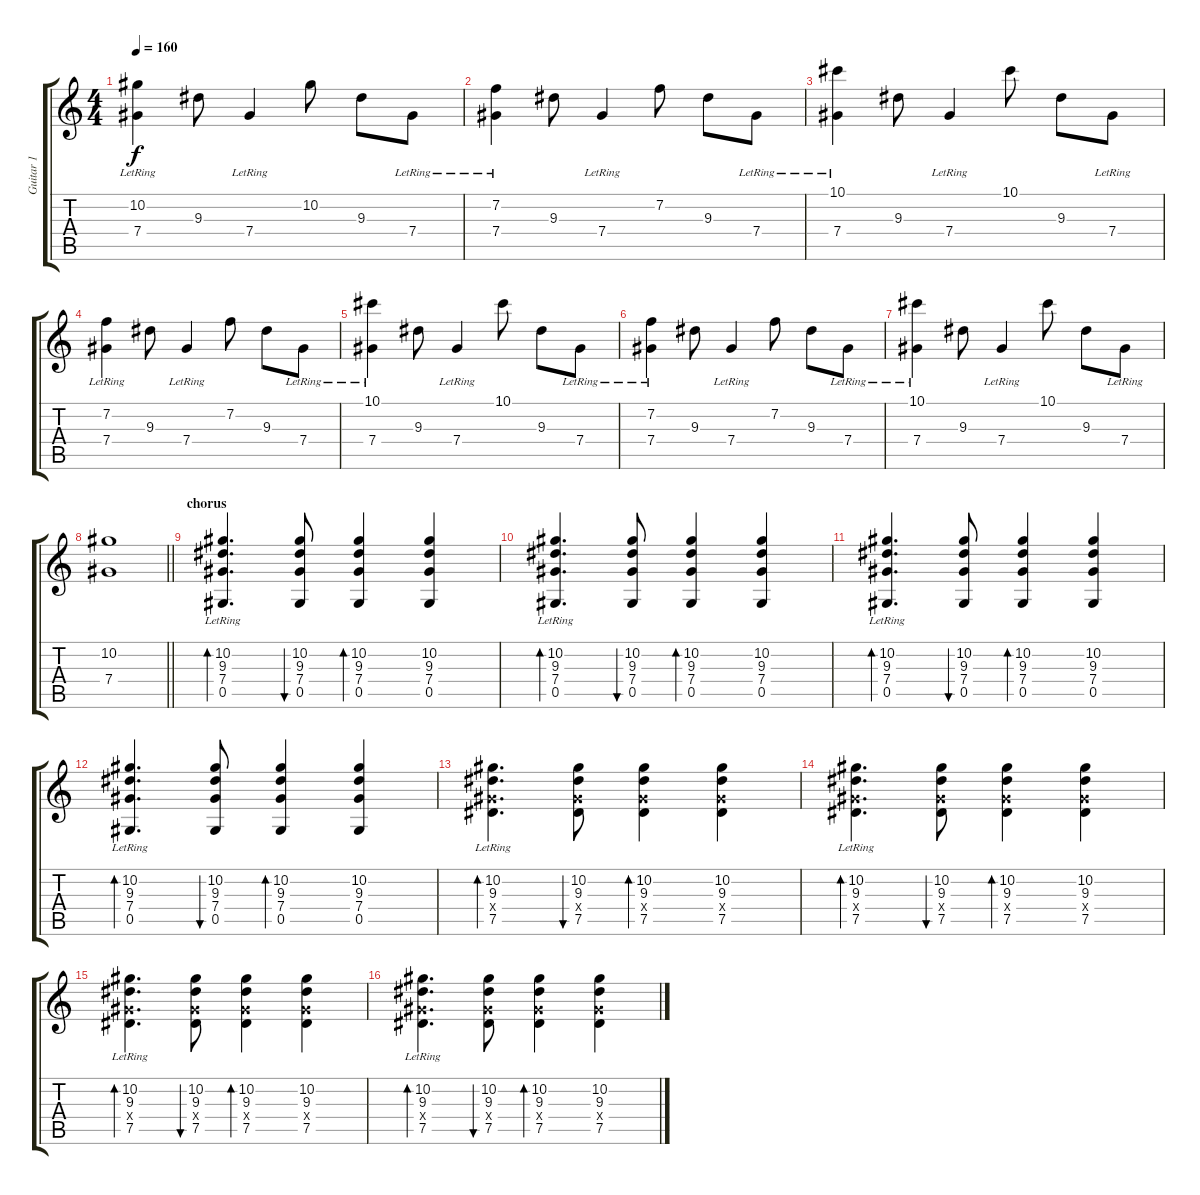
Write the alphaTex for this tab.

\track ("Guitar 1" "Guitar 1") {instrument acousticguitarnylon}
\staff {score tabs}
\tuning (Eb4 Bb3 Gb3 Db3 Ab2 Eb2) {hide}
\ts (4 4)
\tempo 160
\clef g2
\ks c
(10.2 7.4{lr}).4{dy f} 9.3.8 7.4{lr}.4 10.2.8 9.3.8 7.4{lr}.8 |
(7.2 7.4{lr}).4 9.3.8 7.4{lr}.4 7.2.8 9.3.8 7.4{lr}.8 |
(10.1 7.4{lr}).4 9.3.8 7.4{lr}.4 10.1.8 9.3.8 7.4{lr}.8 |
(7.2 7.4{lr}).4 9.3.8 7.4{lr}.4 7.2.8 9.3.8 7.4{lr}.8 |
(10.1 7.4{lr}).4 9.3.8 7.4{lr}.4 10.1.8 9.3.8 7.4{lr}.8 |
(7.2 7.4{lr}).4 9.3.8 7.4{lr}.4 7.2.8 9.3.8 7.4{lr}.8 |
(10.1 7.4{lr}).4 9.3.8 7.4{lr}.4 10.1.8 9.3.8 7.4{lr}.8 |
\barLineRight lightlight
(10.2 7.4).1 |
\section ("" "chorus")
(10.2 9.3{lr} 7.4{lr} 0.5{lr}).4{d bd 120} (10.2 9.3 7.4 0.5).8{bu 120} (10.2 9.3 7.4 0.5).4{bd 120} (10.2 9.3 7.4 0.5).4 |
(10.2 9.3{lr} 7.4{lr} 0.5{lr}).4{d bd 120} (10.2 9.3 7.4 0.5).8{bu 120} (10.2 9.3 7.4 0.5).4{bd 120} (10.2 9.3 7.4 0.5).4 |
(10.2 9.3{lr} 7.4{lr} 0.5{lr}).4{d bd 120} (10.2 9.3 7.4 0.5).8{bu 120} (10.2 9.3 7.4 0.5).4{bd 120} (10.2 9.3 7.4 0.5).4 |
(10.2 9.3{lr} 7.4{lr} 0.5{lr}).4{d bd 120} (10.2 9.3 7.4 0.5).8{bu 120} (10.2 9.3 7.4 0.5).4{bd 120} (10.2 9.3 7.4 0.5).4 |
(10.2 9.3{lr} 7.4{x} 7.5{lr}).4{d bd 120} (10.2 9.3 7.4{x} 7.5).8{bu 120} (10.2 9.3 7.4{x} 7.5).4{bd 120} (10.2 9.3 7.4{x} 7.5).4 |
(10.2 9.3{lr} 7.4{x} 7.5{lr}).4{d bd 120} (10.2 9.3 7.4{x} 7.5).8{bu 120} (10.2 9.3 7.4{x} 7.5).4{bd 120} (10.2 9.3 7.4{x} 7.5).4 |
(10.2 9.3{lr} 7.4{x} 7.5{lr}).4{d bd 120} (10.2 9.3 7.4{x} 7.5).8{bu 120} (10.2 9.3 7.4{x} 7.5).4{bd 120} (10.2 9.3 7.4{x} 7.5).4 |
(10.2 9.3{lr} 7.4{x} 7.5{lr}).4{d bd 120} (10.2 9.3 7.4{x} 7.5).8{bu 120} (10.2 9.3 7.4{x} 7.5).4{bd 120} (10.2 9.3 7.4{x} 7.5).4
